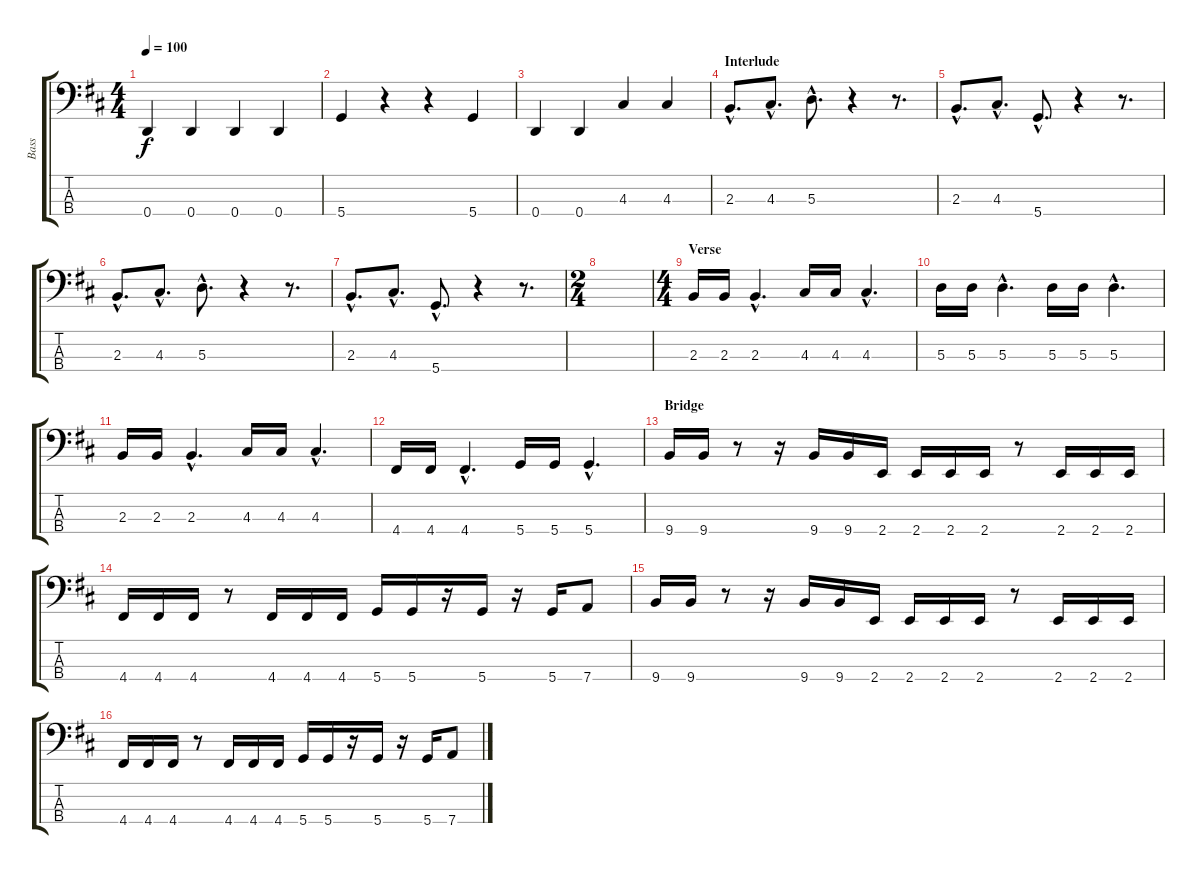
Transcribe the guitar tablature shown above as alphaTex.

\track ("Bass" "Bass") {instrument slapbass1}
\staff {score tabs}
\tuning (G2 D2 A1 D1) {hide}
\ts (4 4)
\tempo 100
\clef f4
\ks d
0.4.4{dy f} 0.4.4 0.4.4 0.4.4 |
5.4.4 r.4 r.4 5.4.4 |
0.4.4 0.4.4 4.3.4 4.3.4 |
\section ("" "Interlude")
2.3{hac}.8{d} 4.3{hac}.8{d} 5.3{hac}.8{d} r.4 r.8{d} |
2.3{hac}.8{d} 4.3{hac}.8{d} 5.4{hac}.8{d} r.4 r.8{d} |
2.3{hac}.8{d} 4.3{hac}.8{d} 5.3{hac}.8{d} r.4 r.8{d} |
2.3{hac}.8{d} 4.3{hac}.8{d} 5.4{hac}.8{d} r.4 r.8{d} |
\ts (2 4)
|
\ts (4 4)
\section ("" "Verse")
2.3.16 2.3.16 2.3{hac}.4{d} 4.3.16 4.3.16 4.3{hac}.4{d} |
5.3.16 5.3.16 5.3{hac}.4{d} 5.3.16 5.3.16 5.3{hac}.4{d} |
2.3.16 2.3.16 2.3{hac}.4{d} 4.3.16 4.3.16 4.3{hac}.4{d} |
4.4.16 4.4.16 4.4{hac}.4{d} 5.4.16 5.4.16 5.4{hac}.4{d} |
\section ("" "Bridge")
9.4.16 9.4.16 r.8 r.16 9.4.16 9.4.16 2.4.16 2.4.16 2.4.16 2.4.16 r.8 2.4.16 2.4.16 2.4.16 |
4.4.16 4.4.16 4.4.16 r.8 4.4.16 4.4.16 4.4.16 5.4.16 5.4.16 r.16 5.4.16 r.16 5.4.16 7.4.8 |
9.4.16 9.4.16 r.8 r.16 9.4.16 9.4.16 2.4.16 2.4.16 2.4.16 2.4.16 r.8 2.4.16 2.4.16 2.4.16 |
4.4.16 4.4.16 4.4.16 r.8 4.4.16 4.4.16 4.4.16 5.4.16 5.4.16 r.16 5.4.16 r.16 5.4.16 7.4.8
